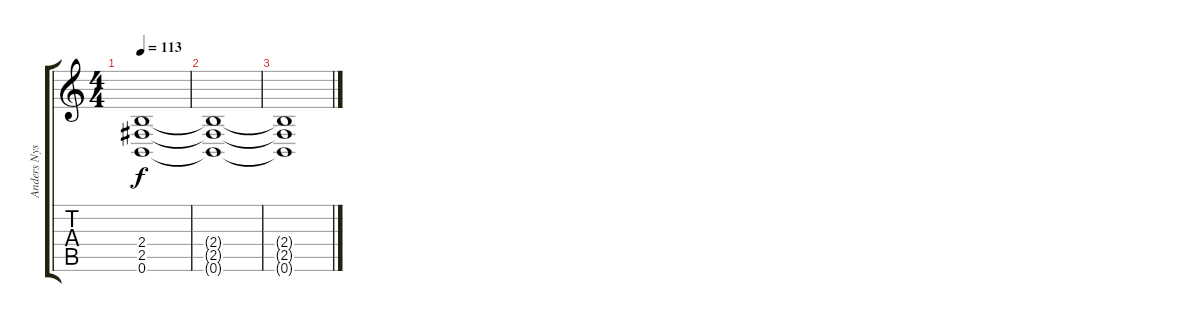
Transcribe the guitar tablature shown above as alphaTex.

\track ("Anders Nyström" "Anders Nys") {instrument distortionguitar}
\staff {score tabs}
\tuning (B3 Gb3 D3 A2 E2 B1) {hide}
\ts (4 4)
\tempo 113
\clef g2
\ks c
(2.4{t} 2.5{t} 0.6{t}).1{dy f} |
(2.4{t} 2.5{t} 0.6{t}).1 |
(2.4{t} 2.5{t} 0.6{t}).1
